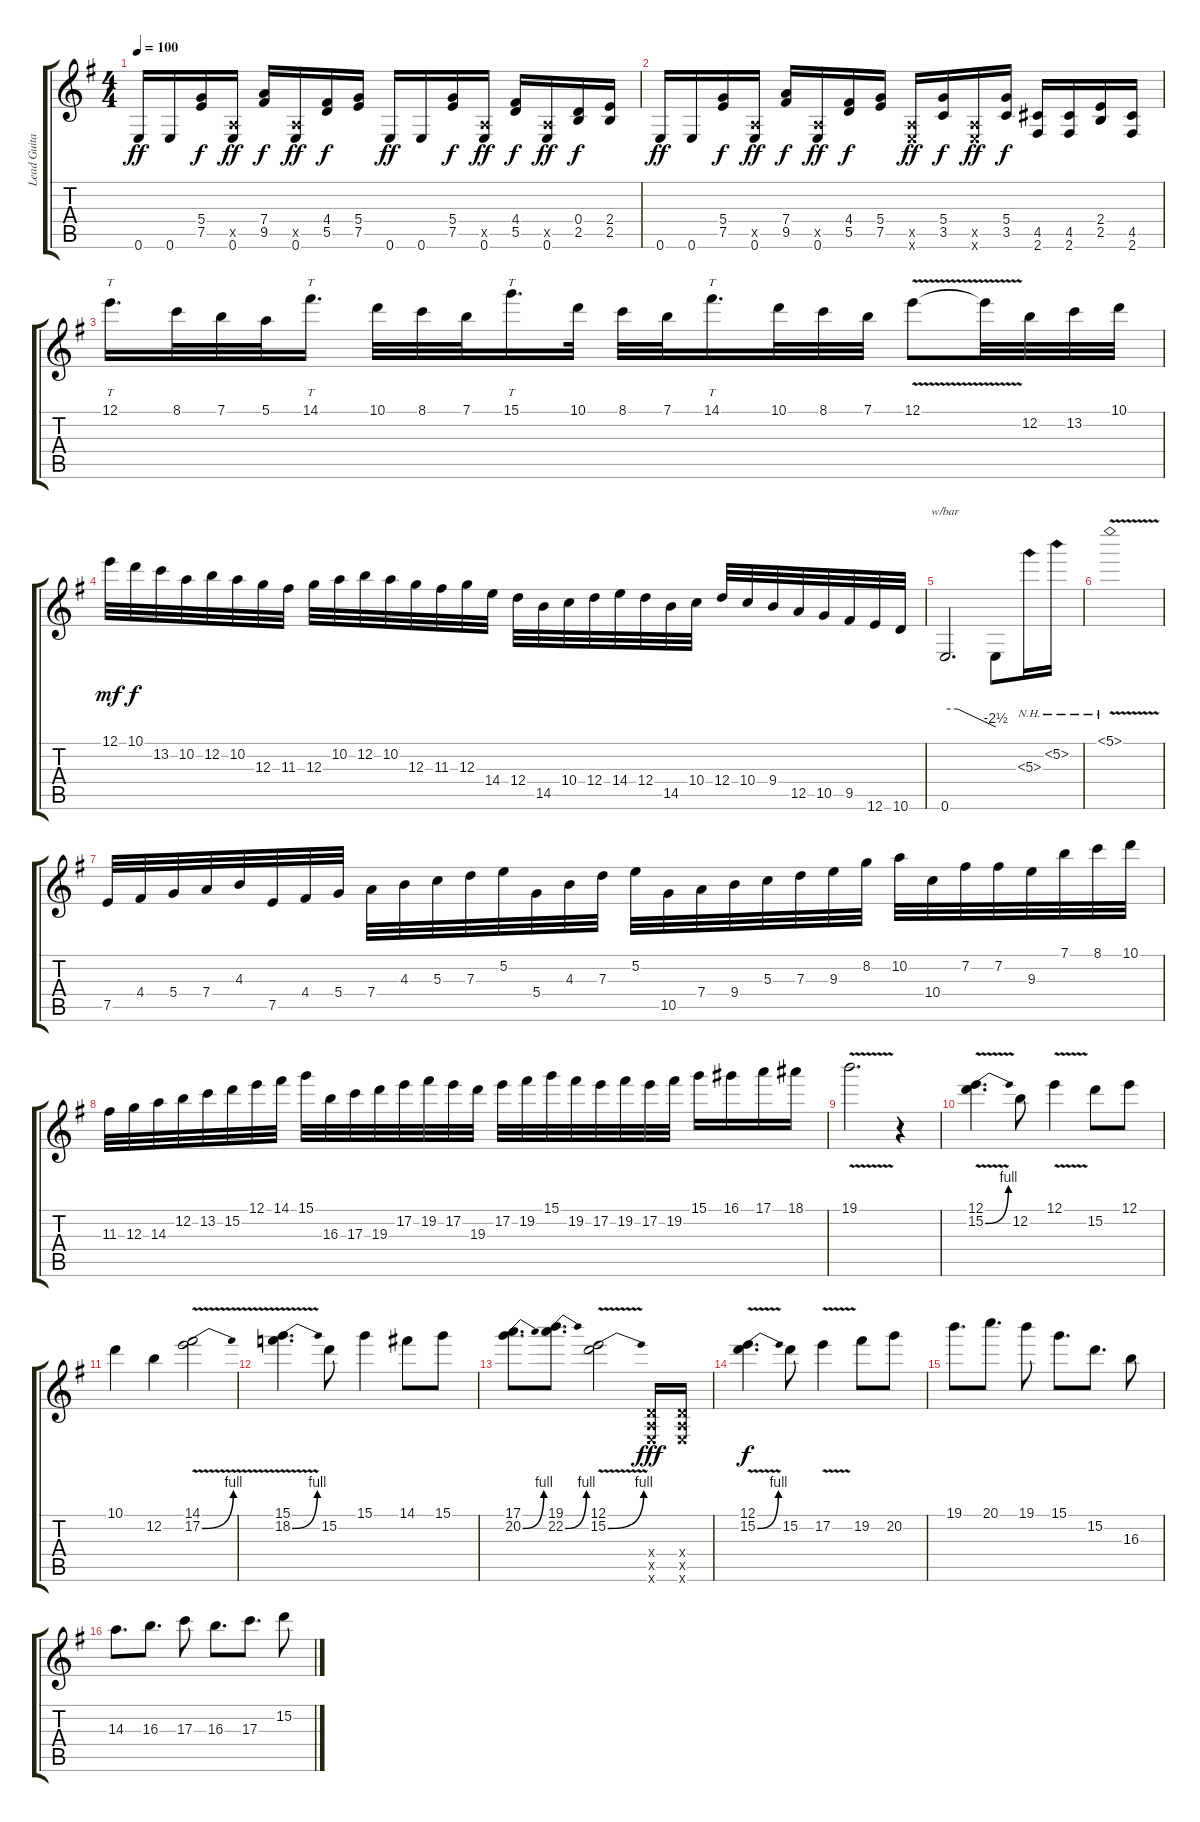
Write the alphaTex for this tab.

\track ("Lead Guitar" "Lead Guita") {instrument distortionguitar}
\staff {score tabs}
\tuning (E4 B3 G3 D3 A2 E2) {hide}
\ts (4 4)
\tempo 100
\clef g2
\ks g
0.6.16{dy ff} 0.6.16 (5.4 7.5).16{dy f} (0.5{x} 0.6).16{dy ff} (7.4 9.5).16{dy f} (0.5{x} 0.6).16{dy ff} (4.4 5.5).16{dy f} (5.4 7.5).16 0.6.16{dy ff} 0.6.16 (5.4 7.5).16{dy f} (0.5{x} 0.6).16{dy ff} (4.4 5.5).16{dy f} (0.5{x} 0.6).16{dy ff} (0.4 2.5).16{dy f} (2.4 2.5).16 |
0.6.16{dy ff} 0.6.16 (5.4 7.5).16{dy f} (0.5{x} 0.6).16{dy ff} (7.4 9.5).16{dy f} (0.5{x} 0.6).16{dy ff} (4.4 5.5).16{dy f} (5.4 7.5).16 (0.5{x} 0.6{x}).16{dy ff} (5.4 3.5).16{dy f} (0.5{x} 0.6{x}).16{dy ff} (5.4 3.5).16{dy f} (4.5 2.6).16 (4.5 2.6).16 (2.4 2.5).16 (4.5 2.6).16 |
12.1.16{tt d balance 8} 8.1.32 7.1.32 5.1.32 14.1.16{tt d} 10.1.32 8.1.32 7.1.32 15.1.16{tt d} 10.1.32 8.1.32 7.1.32 14.1.16{tt d} 10.1.32 8.1.32 7.1.32 12.1{v}.8 12.1{t}.32 12.2.32 13.2.32 10.1.32 |
12.1.32{dy mf} 10.1.32{dy f} 13.2.32 10.2.32 12.2.32 10.2.32 12.3.32 11.3.32 12.3.32 10.2.32 12.2.32 10.2.32 12.3.32 11.3.32 12.3.32 14.4.32 12.4.32 14.5.32 10.4.32 12.4.32 14.4.32 12.4.32 14.5.32 10.4.32 12.4.32 10.4.32 9.4.32 12.5.32 10.5.32 9.5.32 12.6.32 10.6.32 |
0.6.2{d tbe (custom default 0 0 15 0 60 -10)} 0.6{t}.8 5.3{nh}.16 5.2{nh}.16 |
5.1{nh v}.1 |
7.5.32 4.4.32 5.4.32 7.4.32 4.3.32 7.5.32 4.4.32 5.4.32 7.4.32 4.3.32 5.3.32 7.3.32 5.2.32 5.4.32 4.3.32 7.3.32 5.2.32 10.5.32 7.4.32 9.4.32 5.3.32 7.3.32 9.3.32 8.2.32 10.2.32 10.4.32 7.2.32 7.2.32 9.3.32 7.1.32 8.1.32 10.1.32 |
11.3.32 12.3.32 14.3.32 12.2.32 13.2.32 15.2.32 12.1.32 14.1.32 15.1.32 16.3.32 17.3.32 19.3.32 17.2.32 19.2.32 17.2.32 19.3.32 17.2.32 19.2.32 15.1.32 19.2.32 17.2.32 19.2.32 17.2.32 19.2.32 15.1.16 16.1.16 17.1.16 18.1.16 |
19.1{v}.2{d} r.4 |
(12.1 15.2{be (bend 0 0 60 4) v}).4{d} 12.2.8 12.1{v}.4 15.2.8 12.1.8 |
10.1.4 12.2.4 (14.1 17.2{be (bend 0 0 60 4) v}).2 |
(15.1 18.2{be (bend 0 0 60 4) v}).4{d} 15.2.8 15.1.4 14.1.8 15.1.8 |
(17.1 20.2{be (bend 0 0 60 4)}).8{d} (19.1 22.2{be (bend 0 0 60 4)}).8{d} (12.1 15.2{be (bend 0 0 60 4) v}).2 (0.4{x} 0.5{x} 0.6{x}).16{dy fff} (0.4{x} 0.5{x} 0.6{x}).16 |
(12.1 15.2{be (bend 0 0 60 4) v}).4{d dy f} 15.2.8 17.2{v}.4 19.2.8 20.2.8 |
19.1.8{d} 20.1.8{d} 19.1.8 15.1.8{d} 15.2.8{d} 16.3.8 |
14.3.8{d} 16.3.8{d} 17.3.8 16.3.8{d} 17.3.8{d} 15.2.8
